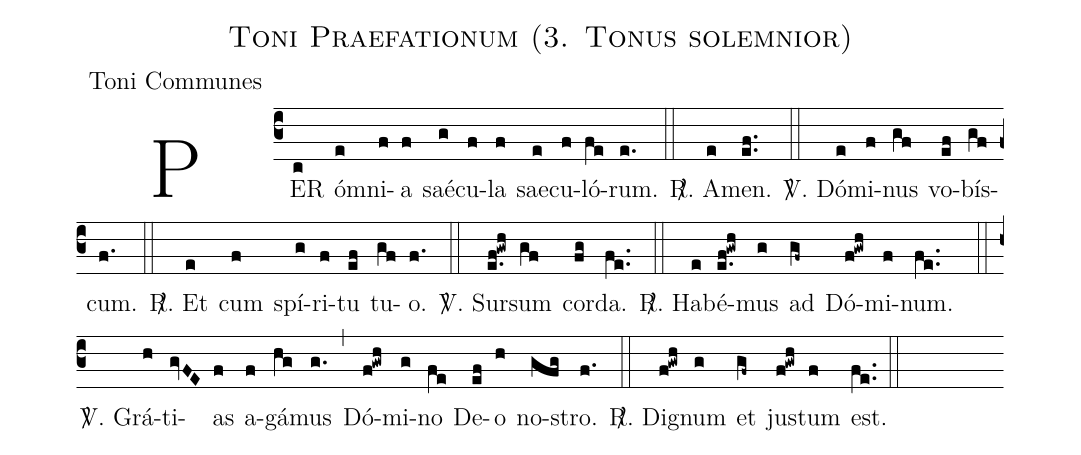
name:Toni Praefationum (3. Tonus solemnior);
office-part:Toni Communes;
%%
(c3) PER(c) ó(e)mni(f)a(f) saé(g)cu(f)la(f) sae(e)cu(f)ló(fe)rum.(e.) (::)
<sp>R/</sp>. A(e)men.(ef..) (::)
<nlba><sp>V/</sp>. Dó(e)mi(f)nus</nlba>(gf) vo(ef)bís(gf)cum.(f.) (::)
<sp>R/</sp>. Et(e) cum(f) spí(g)ri(f)tu(ef) tu(gf)o.(f.) (::)
<sp>V/</sp>. Sur(e.f!gwh)sum(gf) cor(fg)da.(fe..) (::)
<sp>R/</sp>. Ha(e)bé(e.f!gwh)mus(g) ad(gf~) Dó(f!gwh)mi(f)num.(fe..) (::)
<sp>V/</sp>. Grá(h)ti(gvFE)as(f) a(f)gá(hg)mus(g.) (,)
Dó(f!gwh)mi(g)no(fe) De(ef)o(h) no(gfg)stro.(f.) (::)
<sp>R/</sp>. Di(f!gwh)gnum(g) et(gf~) ju(f!gwh)stum(f) est.(fe..) (::)
